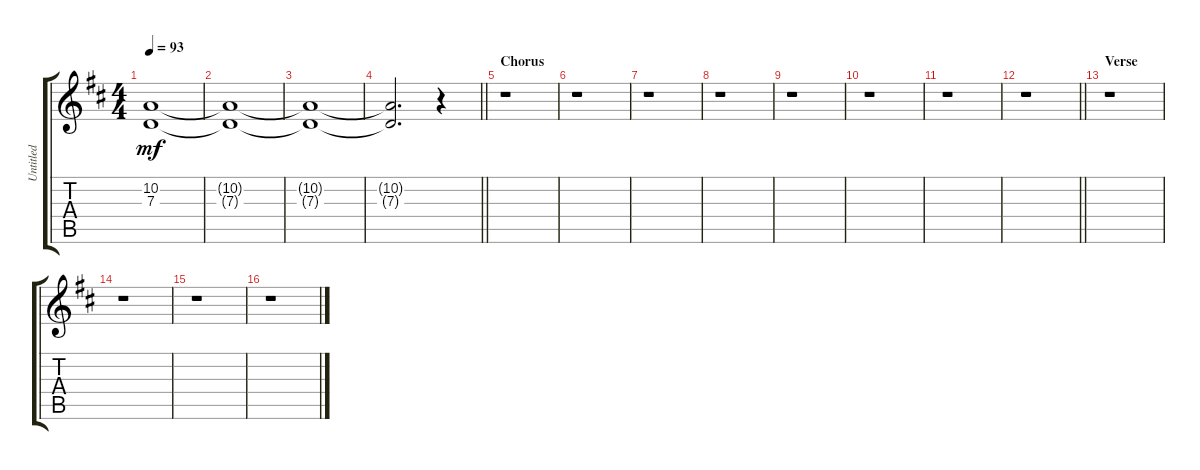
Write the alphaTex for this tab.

\track ("Untitled" "Untitled") {instrument pad3polysynth}
\staff {score tabs}
\tuning (E4 B3 G3 D3 A2 E2) {hide}
\ts (4 4)
\tempo 93
\clef g2
\ks d
(10.2{t} 7.3{t}).1{dy mf} |
(10.2{t} 7.3{t}).1 |
(10.2{t} 7.3{t}).1 |
\barLineRight lightlight
(10.2{t} 7.3{t}).2{d} r.4 |
\section ("" "Chorus")
r.1 |
r.1 |
r.1 |
r.1 |
r.1 |
r.1 |
r.1 |
\barLineRight lightlight
r.1 |
\section ("" "Verse")
r.1 |
r.1 |
r.1 |
r.1
